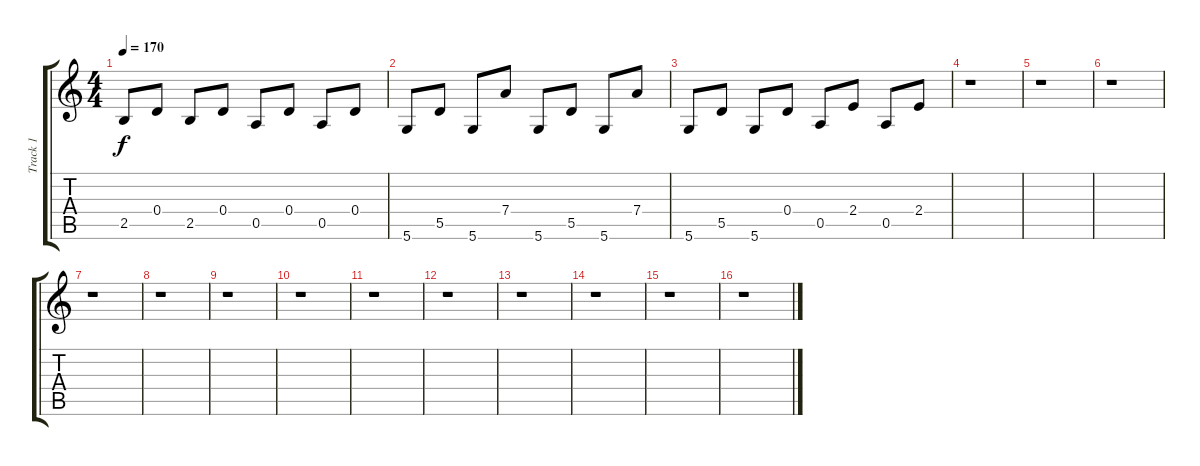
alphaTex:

\track ("Track 1" "Track 1") {instrument acousticguitarsteel}
\staff {score tabs}
\tuning (E4 B3 G3 D3 A2 D2) {hide}
\ts (4 4)
\tempo 170
\clef g2
\ks c
2.5.8{dy f} 0.4.8 2.5.8 0.4.8 0.5.8 0.4.8 0.5.8 0.4.8 |
5.6.8 5.5.8 5.6.8 7.4.8 5.6.8 5.5.8 5.6.8 7.4.8 |
5.6.8 5.5.8 5.6.8 0.4.8 0.5.8 2.4.8 0.5.8 2.4.8 |
r.1 |
r.1 |
r.1 |
r.1 |
r.1 |
r.1 |
r.1 |
r.1 |
r.1 |
r.1 |
r.1 |
r.1 |
r.1
